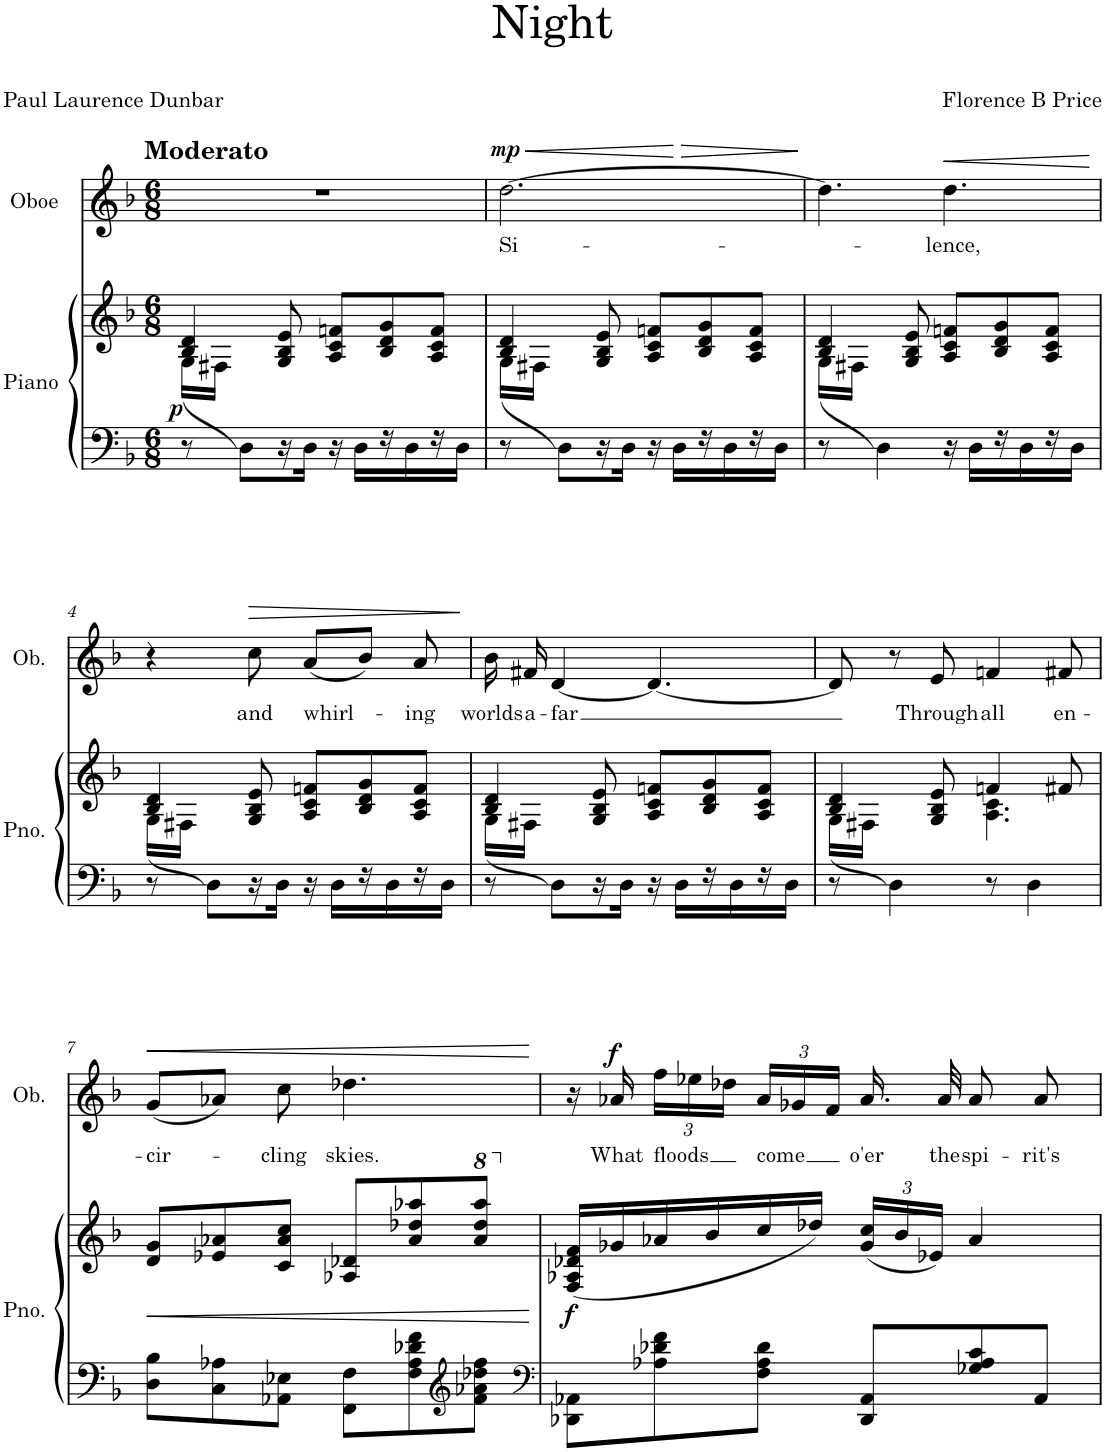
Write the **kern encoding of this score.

**kern	**kern	**dynam	**kern	**text	**dynam
*part2	*part2	*part2	*part1	*part1	*part1
*staff3	*staff2	*staff2/3	*staff1	*staff1	*staff1
*I"Piano	*	*	*I"Oboe	*	*
*I'Pno.	*	*	*I'Ob.	*	*
*clefF4	*clefG2	*	*clefG2	*	*
*k[b-]	*k[b-]	*	*k[b-]	*	*
*M6/8	*M6/8	*	*M6/8	*	*
=1	=1	=1	=1	=1	=1
*	*^	*	*	*	*
!	!	!	!	!LO:TX:a:B:t=Moderato	!	!
!	!	!	!LO:DY:b	!	!	!
8r	4B-/ 4d/	(16G\LL	p	2.r	.	.
.	.	16F#X\JJ	.	.	.	.
8D\L)	.	2ryy	.	.	.	.
16r	8G/ 8B-/ 8e/	.	.	.	.	.
16D\JJ	.	.	.	.	.	.
16r	8A/ 8c/ 8fn/L	.	.	.	.	.
16D\LL	.	.	.	.	.	.
16r	8B-/ 8d/ 8g/	.	.	.	.	.
16D\	.	.	.	.	.	.
16r	8A/ 8c/ 8f/J	8ryy	.	.	.	.
16D\JJ	.	.	.	.	.	.
=2	=2	=2	=2	=2	=2	=2
!	!	!	!	!	!LO:LY:b	!LO:HP:b
!	!	!	!	!	!	!LO:DY:n=1:a
8r	4B-/ 4d/	(16G\LL	.	[2.dd\	Si-	< mp
.	.	16F#X\JJ	.	.	.	.
8D\L)	.	2ryy	.	.	.	.
16r	8G/ 8B-/ 8e/	.	.	.	.	.
16D\JJ	.	.	.	.	.	.
16r	8A/ 8c/ 8fn/L	.	.	.	.	.
16D\LL	.	.	.	.	.	.
16r	8B-/ 8d/ 8g/	.	.	.	.	.
16D\	.	.	.	.	.	.
16r	8A/ 8c/ 8f/J	8ryy	.	.	.	.
16D\JJ	.	.	.	.	.	.
*	*v	*v	*	*	*	*
.	.	.	.	.	[
=3	=3	=3	=3	=3	=3
*	*^	*	*	*	*
8r	4B-/ 4d/	(16G\LL	.	4.dd\]	.	.
.	.	16F#X\JJ	.	.	.	.
4D\)	.	2ryy	.	.	.	.
.	8G/ 8B-/ 8e/	.	.	.	.	.
!	!	!	!	!	!LO:LY:b	!LO:HP:b
16r	8A/ 8c/ 8fn/L	.	.	4.dd\	-lence,	<
16D\LL	.	.	.	.	.	.
16r	8B-/ 8d/ 8g/	.	.	.	.	.
16D\	.	.	.	.	.	.
16r	8A/ 8c/ 8f/J	8ryy	.	.	.	.
16D\JJ	.	.	.	.	.	.
*	*v	*v	*	*	*	*
.	.	.	.	.	[
!!LO:LB:g=z
=4	=4	=4	=4	=4	=4
*	*^	*	*	*	*
8r	4B-/ 4d/	(16G\LL	.	4r	.	.
.	.	16F#X\JJ	.	.	.	.
8D\L)	.	2ryy	.	.	.	.
!	!	!	!	!	!LO:LY:b	!LO:HP:b
16r	8G/ 8B-/ 8e/	.	.	8cc\	and	>
16D\JJ	.	.	.	.	.	.
!	!	!	!	!	!LO:LY:b	!
16r	8A/ 8c/ 8fn/L	.	.	(8a/L	whirl-	.
16D\LL	.	.	.	.	.	.
16r	8B-/ 8d/ 8g/	.	.	8b-/J)	.	.
16D\	.	.	.	.	.	.
!	!	!	!	!	!LO:LY:b	!
16r	8A/ 8c/ 8f/J	8ryy	.	8a/	-ing	.
16D\JJ	.	.	.	.	.	.
*	*v	*v	*	*	*	*
.	.	.	.	.	]
=5	=5	=5	=5	=5	=5
*	*^	*	*	*	*
!	!	!	!	!	!LO:LY:b	!
8r	4B-/ 4d/	(16G\LL	.	16b-\	worlds	.
!	!	!	!	!	!LO:LY:b	!
.	.	16F#X\JJ	.	16f#X/	a-	.
!	!	!	!	!	!LO:LY:b	!
8D\L)	.	2ryy	.	[4d/	-far	.
16r	8G/ 8B-/ 8e/	.	.	.	.	.
16D\JJ	.	.	.	.	.	.
16r	8A/ 8c/ 8fn/L	.	.	4.d/_	.	.
16D\LL	.	.	.	.	.	.
16r	8B-/ 8d/ 8g/	.	.	.	.	.
16D\	.	.	.	.	.	.
16r	8A/ 8c/ 8f/J	8ryy	.	.	.	.
16D\JJ	.	.	.	.	.	.
=6	=6	=6	=6	=6	=6	=6
8r	4B-/ 4d/	(16G\LL	.	8d/]	.	.
.	.	16F#X\JJ	.	.	.	.
4D\)	.	4ryy	.	8r	.	.
!	!	!	!	!	!LO:LY:b	!
.	8G/ 8B-/ 8e/	.	.	8e/	Through	.
!	!	!	!	!	!LO:LY:b	!
8r	4fn/	4.A\ 4.c\	.	4fn/	all	.
4D\	.	.	.	.	.	.
!	!	!	!	!	!LO:LY:b	!
.	8f#X/	.	.	8f#X/	en-	.
*	*v	*v	*	*	*	*
!!LO:LB:g=z
=7	=7	=7	=7	=7	=7
!	!	!LO:HP:b	!	!LO:LY:b	!LO:HP:b
8D\ 8B-\L	8d/ 8g/L	<	(8g/L	-cir-	<
8C\ 8A-X\	8e-X/ 8a-X/	.	8a-X/J)	.	.
!	!	!	!	!LO:LY:b	!
8AA-X\ 8E-X\J	8c/ 8a-/ 8cc/J	.	8cc\	-cling	.
!	!	!	!	!LO:LY:b	!
8FF\ 8F\L	8A-X/ 8d-X/L	.	4.dd-X\	skies.	.
8F\ 8A-\ 8d-X\ 8f\	8a-/ 8dd-X/ 8aa-X/	.	.	.	.
*clefG2	*	*	*	*	*
*	*8va	*	*	*	*
8f\ 8a-X\ 8dd-X\ 8ff\J	8aa-/ 8ddd-/ 8aaa-/J	.	.	.	.
.	.	[	.	.	[
=8	=8	=8	=8	=8	=8
*clefF4	*	*	*	*	*
*	*X8va	*	*	*	*
!	!	!LO:DY:b	!	!	!
8DD-X\ 8AA-X\L	(16F/ 16A-X/ 16d-X/ 16f/LL	f	16r	.	.
!	!	!	!	!LO:LY:b	!LO:DY:a
.	16g-X/	.	16a-X/	What	f
*	*	*	*Xbrackettup	*	*
!	!	!	!	!LO:LY:b	!
8A-X\ 8d-X\ 8f\	16a-X/	.	24ff\LL	floods	.
.	.	.	24ee-X\	.	.
.	16b-/	.	.	.	.
.	.	.	24dd-X\JJ	.	.
!	!	!	!	!LO:LY:b	!
8F\ 8A-\ 8d-\J	16cc/	.	24a-/LL	come	.
.	.	.	24g-X/	.	.
.	16dd-X/JJ)	.	.	.	.
.	.	.	24f/JJ	.	.
*	*Xbrackettup	*	*	*	*
!	!	!	!	!LO:LY:b	!
8DD-/ 8AA-/L	(24g-/ 24cc/LL	.	16.a-/	o'er	.
.	24b-/	.	.	.	.
.	24e-X/JJ)	.	.	.	.
!	!	!	!	!LO:LY:b	!
.	.	.	32a-/	the	.
!	!	!	!	!LO:LY:b	!
8G-X/ 8A-/ 8c/	4a-/	.	8a-/	spi-	.
!	!	!	!	!LO:LY:b	!
8AA-/J	.	.	8a-/	-rit's	.
=	=	=	=	=	=
*-	*-	*-	*-	*-	*-
